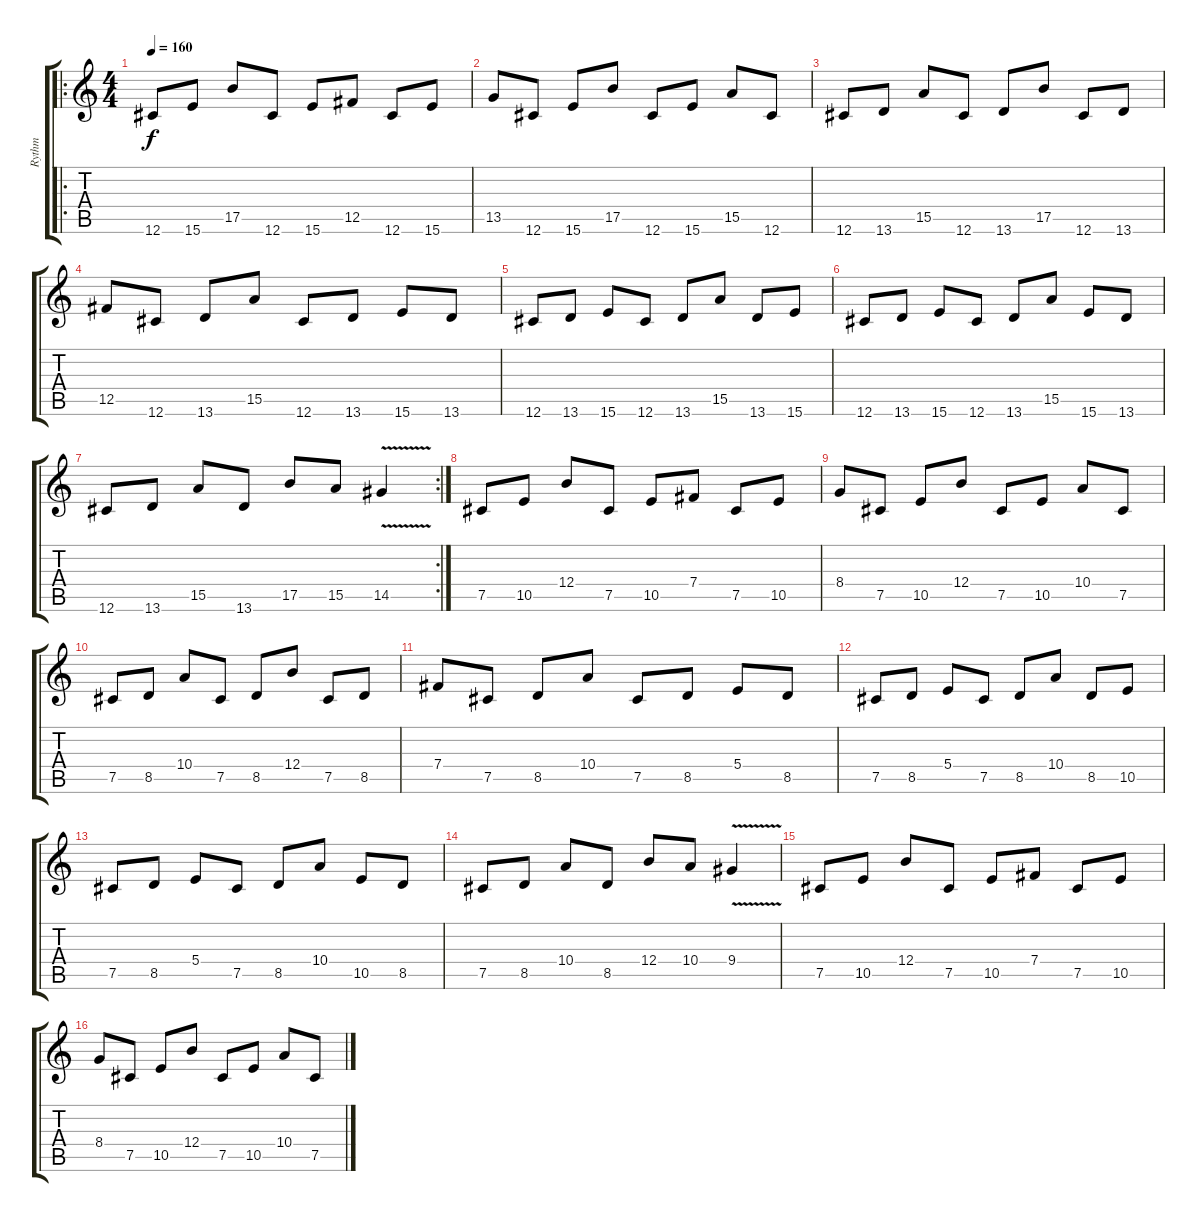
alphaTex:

\track ("Rythm" "Rythm") {instrument distortionguitar}
\staff {score tabs}
\tuning (Db4 Ab3 E3 B2 Gb2 Db2) {hide}
\ro
\ts (4 4)
\tempo 160
\clef g2
\ks c
12.6.8{dy f} 15.6.8 17.5.8 12.6.8 15.6.8 12.5.8 12.6.8 15.6.8 |
13.5.8 12.6.8 15.6.8 17.5.8 12.6.8 15.6.8 15.5.8 12.6.8 |
12.6.8 13.6.8 15.5.8 12.6.8 13.6.8 17.5.8 12.6.8 13.6.8 |
12.5.8 12.6.8 13.6.8 15.5.8 12.6.8 13.6.8 15.6.8 13.6.8 |
12.6.8 13.6.8 15.6.8 12.6.8 13.6.8 15.5.8 13.6.8 15.6.8 |
12.6.8 13.6.8 15.6.8 12.6.8 13.6.8 15.5.8 15.6.8 13.6.8 |
\rc 2
12.6.8 13.6.8 15.5.8 13.6.8 17.5.8 15.5.8 14.5{v}.4 |
7.5.8{volume 13} 10.5.8 12.4.8 7.5.8 10.5.8 7.4.8 7.5.8 10.5.8 |
8.4.8 7.5.8 10.5.8 12.4.8 7.5.8 10.5.8 10.4.8 7.5.8 |
7.5.8{volume 11} 8.5.8 10.4.8 7.5.8 8.5.8 12.4.8 7.5.8 8.5.8 |
7.4.8 7.5.8 8.5.8 10.4.8 7.5.8 8.5.8 5.4.8 8.5.8 |
7.5.8{volume 9} 8.5.8 5.4.8 7.5.8 8.5.8 10.4.8 8.5.8 10.5.8 |
7.5.8 8.5.8 5.4.8 7.5.8 8.5.8 10.4.8 10.5.8 8.5.8 |
7.5.8{volume 7} 8.5.8 10.4.8 8.5.8 12.4.8 10.4.8 9.4{v}.4 |
7.5.8{volume 5} 10.5.8 12.4.8 7.5.8 10.5.8 7.4.8 7.5.8 10.5.8 |
8.4.8 7.5.8 10.5.8 12.4.8 7.5.8 10.5.8 10.4.8 7.5.8
